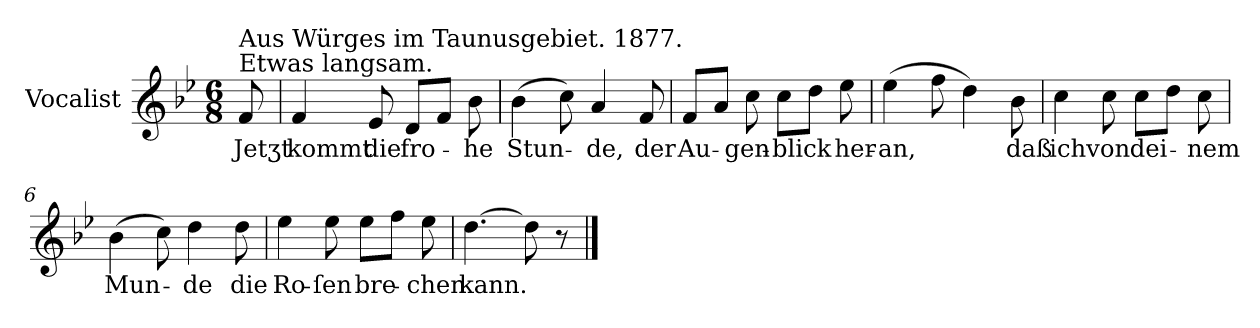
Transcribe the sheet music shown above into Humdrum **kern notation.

**kern	**text
*part1	*part1
*staff1	*staff1
*I"Vocalist	*
*k[b-e-]	*
*B-:	*
*M6/8	*
=	=
!LO:TX:a:t=Etwas langsam.	!
!LO:TX:a:t=Aus Würges im Taunusgebiet. 1877.	!
8f	Jetʒt
=1	=1
4f	kommt
8e-	die
8dL	fro-
8fJ	.
8b-	-he
=2	=2
(4b-	Stun-
8cc)	.
4a	-de,
8f	der
=3	=3
8fL	Au-
8aJ	.
8cc	-gen-
8ccL	-blick
8ddJ	.
8ee-	her-
=4	=4
(4ee-	-an,
8ff	.
4dd)	.
8b-	daß
=5	=5
4cc	ich
8cc	von
8ccL	dei-
8ddJ	.
8cc	-nem
=6	=6
(4b-	Mun-
8cc)	.
4dd	-de
8dd	die
=7	=7
4ee-	Ro-
8ee-	-ſen
8ee-L	bre-
8ffJ	.
8ee-	-chen
=8	=8
[4.dd	kann.
8dd]	.
8r	.
==	==
*-	*-
